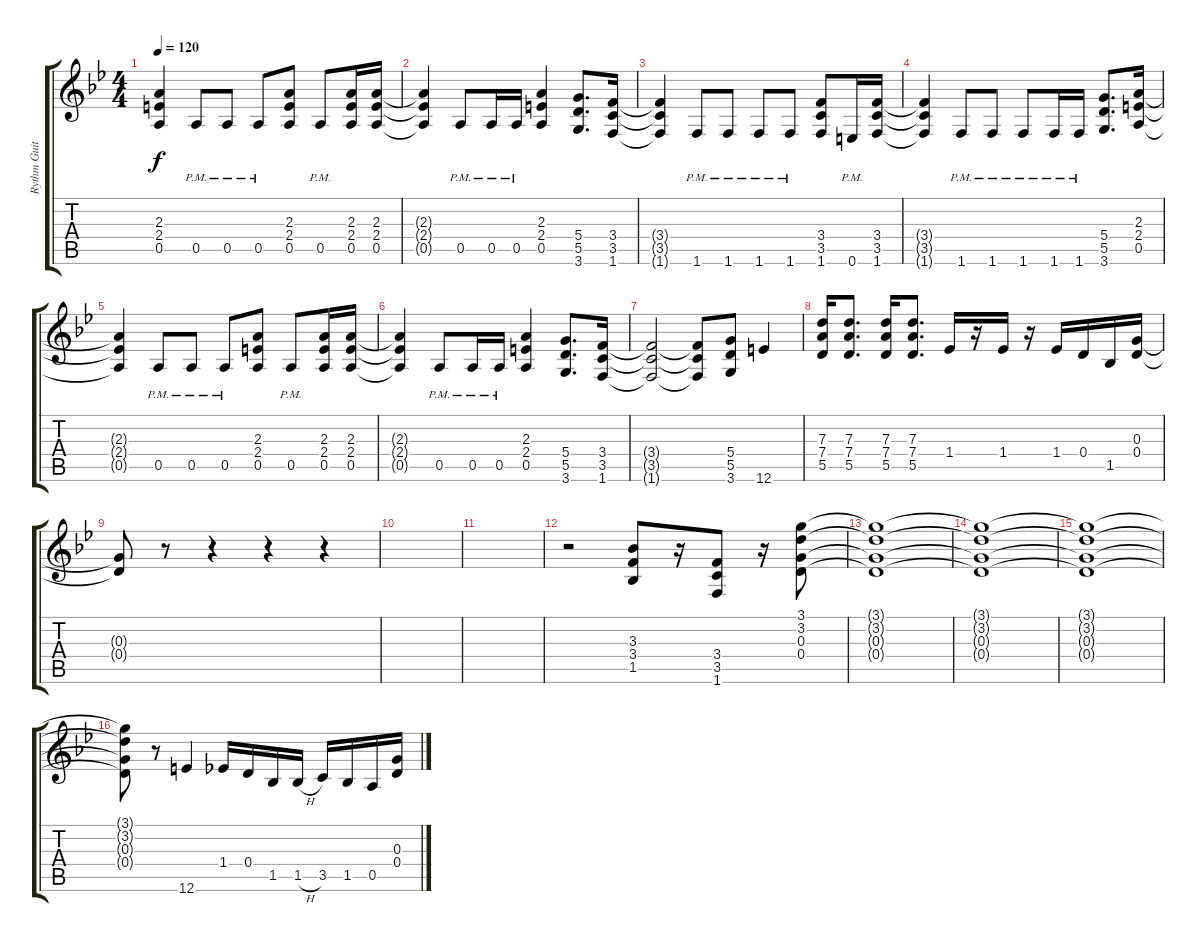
\track ("Rythm Guitar" "Rythm Guit") {instrument distortionguitar}
\staff {score tabs}
\tuning (E4 B3 G3 D3 A2 E2) {hide}
\ts (4 4)
\tempo 120
\clef g2
\ks gminor
(2.3{t} 2.4{t} 0.5{t}).4{dy f} 0.5{pm}.8 0.5{pm}.8 0.5{pm}.8 (2.3 2.4 0.5).8 0.5{pm}.8 (2.3 2.4 0.5).16 (2.3 2.4 0.5).16 |
(2.3{t} 2.4{t} 0.5{t}).4 0.5{pm}.8 0.5{pm}.16 0.5{pm}.16 (2.3 2.4 0.5).4 (5.4 5.5 3.6).8{d} (3.4 3.5 1.6).16 |
(3.4{t} 3.5{t} 1.6{t}).4 1.6{pm}.8 1.6{pm}.8 1.6{pm}.8 1.6{pm}.8 (3.4 3.5 1.6).8 0.6{pm}.16 (3.4 3.5 1.6).16 |
(3.4{t} 3.5{t} 1.6{t}).4 1.6{pm}.8 1.6{pm}.8 1.6{pm}.8 1.6{pm}.16 1.6{pm}.16 (5.4 5.5 3.6).8{d} (2.3 2.4 0.5).16 |
(2.3{t} 2.4{t} 0.5{t}).4 0.5{pm}.8 0.5{pm}.8 0.5{pm}.8 (2.3 2.4 0.5).8 0.5{pm}.8 (2.3 2.4 0.5).16 (2.3 2.4 0.5).16 |
(2.3{t} 2.4{t} 0.5{t}).4 0.5{pm}.8 0.5{pm}.16 0.5{pm}.16 (2.3 2.4 0.5).4 (5.4 5.5 3.6).8{d} (3.4 3.5 1.6).16 |
(3.4{t} 3.5{t} 1.6{t}).2 (3.4{t} 3.5{t} 1.6{t}).8 (5.4 5.5 3.6).8 12.6.4 |
(7.3 7.4 5.5).16 (7.3 7.4 5.5).8{d} (7.3 7.4 5.5).16 (7.3 7.4 5.5).8{d} 1.4.16 r.16 1.4.16 r.16 1.4.16 0.4.16 1.5.16 (0.3 0.4).16 |
(0.3{t} 0.4{t}).8 r.8 r.4 r.4 r.4 |
|
|
r.2 (3.3 3.4 1.5).8 r.16 (3.4 3.5 1.6).8 r.16 (3.1 3.2 0.3 0.4).8 |
(3.1{t} 3.2{t} 0.3{t} 0.4{t}).1 |
(3.1{t} 3.2{t} 0.3{t} 0.4{t}).1 |
(3.1{t} 3.2{t} 0.3{t} 0.4{t}).1 |
(3.1{t} 3.2{t} 0.3{t} 0.4{t}).8 r.8 12.6.4 1.4.16 0.4.16 1.5.16 1.5{h}.16 3.5.16 1.5.16 0.5.16 (0.3 0.4).16
